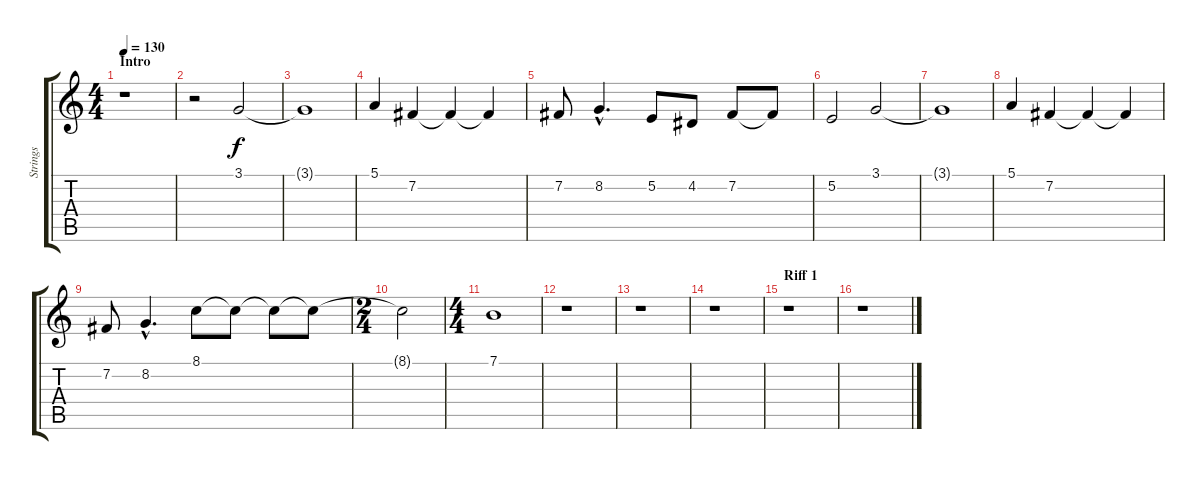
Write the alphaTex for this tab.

\track ("Strings" "Strings") {instrument stringensemble1}
\staff {score tabs}
\tuning (E4 B3 G3 D3 A2 E2) {hide}
\ts (4 4)
\section ("" "Intro")
\tempo 130
\clef g2
\ks c
r.1{dy f instrument stringensemble1} |
r.2 3.1.2 |
3.1{t}.1 |
5.1.4 7.2.4 7.2{t}.4 7.2{t}.4 |
7.2.8 8.2{hac}.4{d} 5.2.8 4.2.8 7.2.8 7.2{t}.8 |
5.2.2 3.1.2 |
3.1{t}.1 |
5.1.4 7.2.4 7.2{t}.4 7.2{t}.4 |
7.2.8 8.2{hac}.4{d} 8.1.8 8.1{t}.8 8.1{t}.8 8.1{t}.8 |
\ts (2 4)
8.1{t}.2 |
\ts (4 4)
7.1.1 |
r.1 |
r.1 |
r.1 |
\section ("" "Riff 1")
r.1 |
r.1
